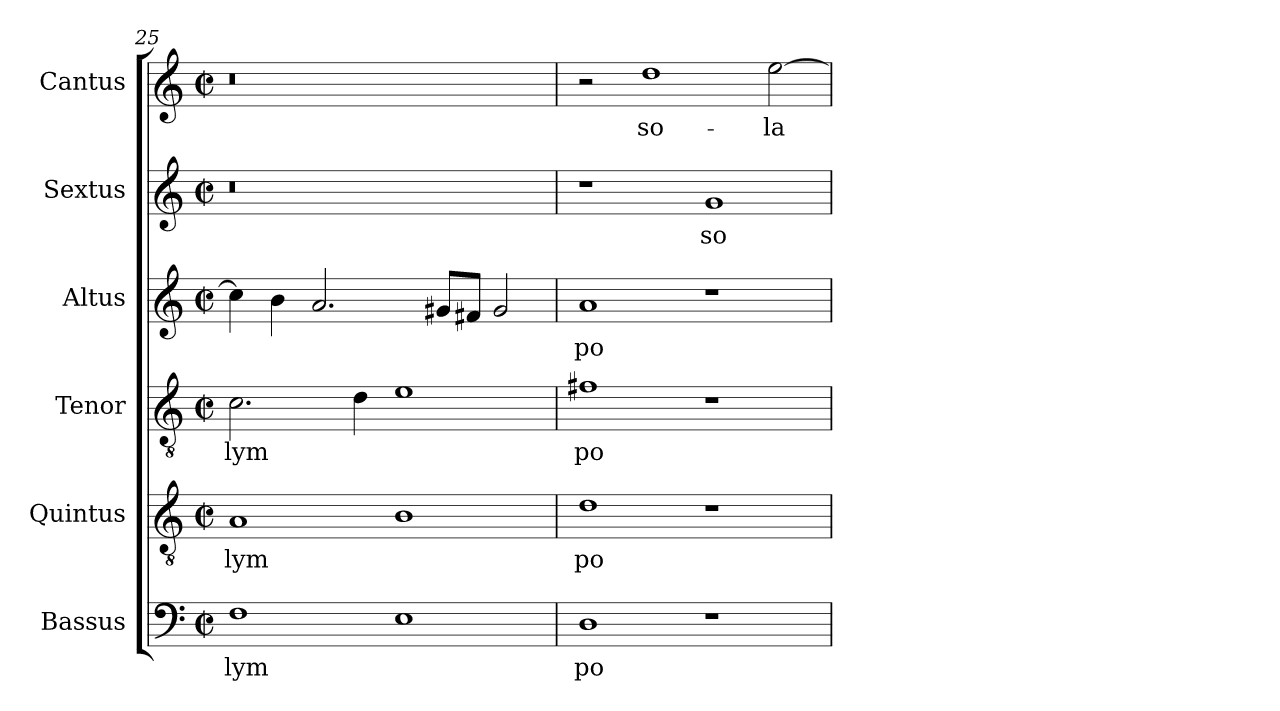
**kern	**text	**kern	**text	**kern	**text	**kern	**text	**kern	**text	**kern	**text
*part6	*part6	*part5	*part5	*part4	*part4	*part3	*part3	*part2	*part2	*part1	*part1
*staff6	*staff6	*staff5	*staff5	*staff4	*staff4	*staff3	*staff3	*staff2	*staff2	*staff1	*staff1
*I"Bassus	*	*I"Quintus	*	*I"Tenor	*	*I"Altus	*	*I"Sextus	*	*I"Cantus	*
!!LO:LB:g=z
*clefF4	*	*clefGv2	*	*clefGv2	*	*clefG2	*	*clefG2	*	*clefG2	*
*M2/2	*	*M2/2	*	*M2/2	*	*M2/2	*	*M2/2	*	*M2/2	*
*met(c|)	*	*met(c|)	*	*met(c|)	*	*met(c|)	*	*met(c|)	*	*met(c|)	*
=25	=25	=25	=25	=25	=25	=25	=25	=25	=25	=25	=25
!	!LO:LY:b	!	!LO:LY:b	!	!LO:LY:b	!	!	!	!	!	!
1F	-lym	1A	lym	2.c\	-lym	4cc\]	.	0r	.	0r	.
.	.	.	.	.	.	4b\	.	.	.	.	.
.	.	.	.	.	.	2.a/	.	.	.	.	.
.	.	.	.	4d\	.	.	.	.	.	.	.
1E	.	1B	.	1e	.	.	.	.	.	.	.
.	.	.	.	.	.	8g#/L	.	.	.	.	.
.	.	.	.	.	.	8f#/J	.	.	.	.	.
.	.	.	.	.	.	2g#/	.	.	.	.	.
=26	=26	=26	=26	=26	=26	=26	=26	=26	=26	=26	=26
!	!LO:LY:b:cj	!	!LO:LY:b:cj	!	!LO:LY:b:cj	!	!LO:LY:b:cj	!	!	!	!
1D	po	1d	po	1f#X	po	1a	po	1r	.	2r	.
!	!	!	!	!	!	!	!	!	!	!	!LO:LY:b:cj
.	.	.	.	.	.	.	.	.	.	1dd	so-
!	!	!	!	!	!	!	!	!	!LO:LY:b:cj	!	!
1r	.	1r	.	1r	.	1r	.	1g	so-	.	.
!	!	!	!	!	!	!	!	!	!	!	!LO:LY:b:cj
.	.	.	.	.	.	.	.	.	.	[>2ee\	-la-
=	=	=	=	=	=	=	=	=	=	=	=
*-	*-	*-	*-	*-	*-	*-	*-	*-	*-	*-	*-
